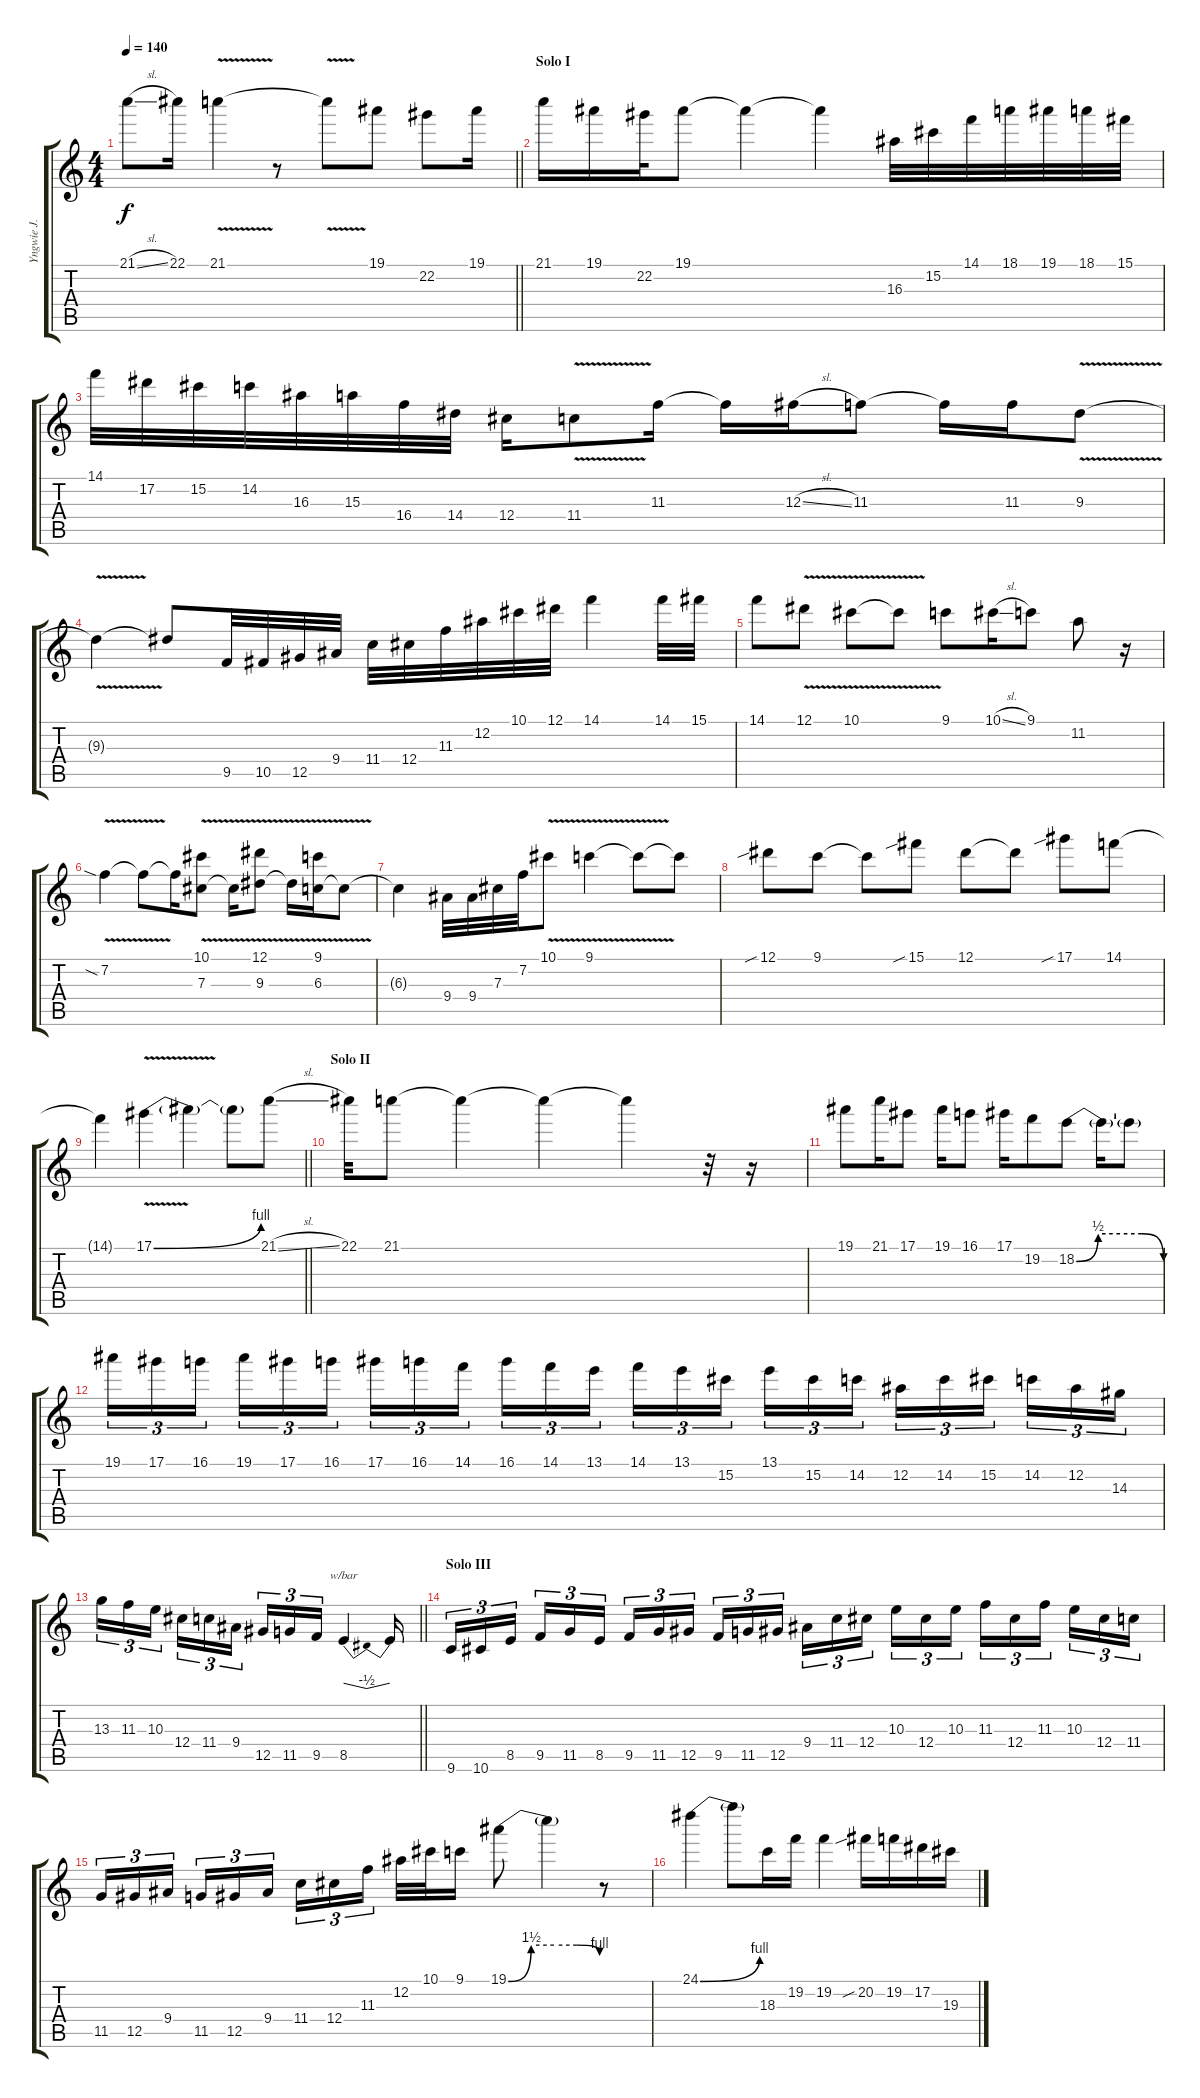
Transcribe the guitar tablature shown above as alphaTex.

\track ("Yngwie J. Malmsteen" "Yngwie J. ") {instrument overdrivenguitar}
\staff {score tabs}
\tuning (Eb4 Bb3 Gb3 Db3 Ab2 Eb2) {hide}
\ts (4 4)
\tempo 140
\clef g2
\barLineRight lightlight
\ks c
21.1{sl}.8{dy f balance 8} 22.1.16 21.1{v}.4 r.8 21.1{t}.8 19.1.8 22.2.8 19.1.16 |
\section ("" "Solo I")
21.1.16 19.1.16 22.2.32 19.1.8 19.1{t}.4 19.1{t}.4 16.3.32 15.2.32 14.1.32 18.1.32 19.1.32 18.1.32 15.1.32 |
14.1.32 17.2.32 15.2.32 14.2.32 16.3.32 15.3.32 16.4.32 14.4.32 12.4.16 11.4{v}.8 11.3.16 11.3{t}.16 12.3{sl}.16 11.3.8 11.3{t}.16 11.3.16 9.3{v}.8 |
9.3{t}.4 9.3{t}.8 9.5.32 10.5.32 12.5.32 9.4.32 11.4.32 12.4.32 11.3.32 12.2.32 10.1.32 12.1.32 14.1.4 14.1.32 15.1.32 |
14.1.8 12.1{v}.8 10.1{v}.8 10.1{t}.8 9.1.8 10.1{sl}.16 9.1.8 11.2.8 r.16 |
7.2{v sia}.4 7.2{t}.8 7.2{t}.16 (10.1 7.3{v}).8 7.3{t}.16 (12.1 9.3{v}).8 9.3{t}.16 (9.1 6.3{v}).16 6.3{t}.8 |
6.3{t}.4 9.4.32 9.4.32 7.3.32 7.2.32 10.1{v}.8 9.1{v}.4 9.1{t}.8 9.1{t}.8 |
12.1{sib}.8 9.1.8 9.1{t}.8 15.1{sib}.8 12.1.8 12.1{t}.8 17.1{sib}.8 14.1.8 |
\barLineRight lightlight
14.1{t}.4 17.1{be (bend 0 0 60 4) v}.4 17.1{t}.4 17.1{t}.8 21.1{sl}.8 |
\section ("" "Solo II")
22.1.32 21.1.8 21.1{t}.4 21.1{t}.4 21.1{t}.4 r.32 r.16 |
19.1.8 21.1.16 17.1.8 19.1.16 16.1.8 17.1.16 19.2.8 18.2{be (custom 0 0 15 2 30 2 45 2 60 0)}.8 18.2{t}.16 18.2{t}.8 |
19.1.16{tu (3 2)} 17.1.16{tu (3 2)} 16.1.16{tu (3 2) beam splitsecondary} 19.1.16{tu (3 2)} 17.1.16{tu (3 2)} 16.1.16{tu (3 2)} 17.1.16{tu (3 2)} 16.1.16{tu (3 2)} 14.1.16{tu (3 2) beam splitsecondary} 16.1.16{tu (3 2)} 14.1.16{tu (3 2)} 13.1.16{tu (3 2)} 14.1.16{tu (3 2)} 13.1.16{tu (3 2)} 15.2.16{tu (3 2) beam splitsecondary} 13.1.16{tu (3 2)} 15.2.16{tu (3 2)} 14.2.16{tu (3 2)} 12.2.16{tu (3 2)} 14.2.16{tu (3 2)} 15.2.16{tu (3 2) beam splitsecondary} 14.2.16{tu (3 2)} 12.2.16{tu (3 2)} 14.3.16{tu (3 2)} |
\barLineRight lightlight
13.3.16{tu (3 2)} 11.3.16{tu (3 2)} 10.3.16{tu (3 2) beam splitsecondary} 12.4.16{tu (3 2)} 11.4.16{tu (3 2)} 9.4.16{tu (3 2)} 12.5.16{tu (3 2)} 11.5.16{tu (3 2)} 9.5.16{tu (3 2)} 8.5.4{tbe (dip default 0 0 30 -2 60 0)} 8.5{t}.16 |
\section ("" "Solo III")
9.6.16{tu (3 2)} 10.6.16{tu (3 2)} 8.5.16{tu (3 2) beam splitsecondary} 9.5.16{tu (3 2)} 11.5.16{tu (3 2)} 8.5.16{tu (3 2)} 9.5.16{tu (3 2)} 11.5.16{tu (3 2)} 12.5.16{tu (3 2) beam splitsecondary} 9.5.16{tu (3 2)} 11.5.16{tu (3 2)} 12.5.16{tu (3 2)} 9.4.16{tu (3 2)} 11.4.16{tu (3 2)} 12.4.16{tu (3 2) beam splitsecondary} 10.3.16{tu (3 2)} 12.4.16{tu (3 2)} 10.3.16{tu (3 2)} 11.3.16{tu (3 2)} 12.4.16{tu (3 2)} 11.3.16{tu (3 2) beam splitsecondary} 10.3.16{tu (3 2)} 12.4.16{tu (3 2)} 11.4.16{tu (3 2)} |
11.5.16{tu (3 2)} 12.5.16{tu (3 2)} 9.4.16{tu (3 2) beam splitsecondary} 11.5.16{tu (3 2)} 12.5.16{tu (3 2)} 9.4.16{tu (3 2)} 11.4.16{tu (3 2)} 12.4.16{tu (3 2)} 11.3.16{tu (3 2) beam splitsecondary} 12.2.32 10.1.32 9.1.16 19.1{be (custom 0 0 15 6 30 6 45 6 60 4)}.8 19.1{t}.4 r.8 |
24.1{be (bend 0 0 60 4)}.4 24.1{t}.8 18.3.16 19.2.16 19.2.4 20.2{sib}.16 19.2.16 17.2.16 19.3.16
